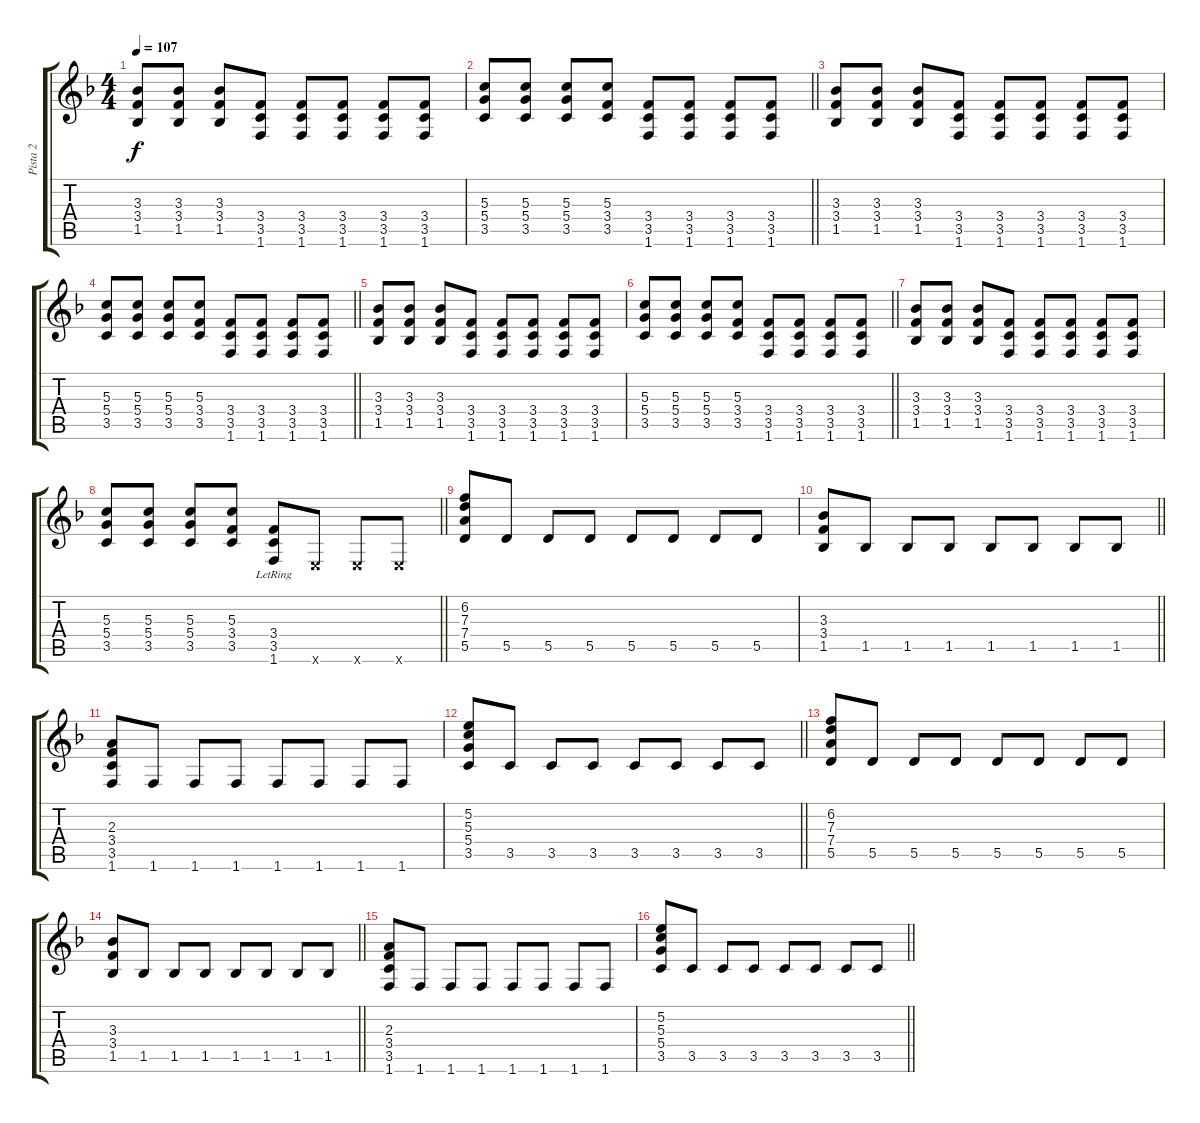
\track ("Pista 2" "Pista 2") {instrument electricguitarmuted}
\staff {score tabs}
\tuning (E4 B3 G3 D3 A2 E2) {hide}
\ts (4 4)
\tempo 107
\clef g2
\ks f
(3.3 3.4 1.5).8{dy f volume 13} (3.3 3.4 1.5).8 (3.3 3.4 1.5).8 (3.4 3.5 1.6).8 (3.4 3.5 1.6).8 (3.4 3.5 1.6).8 (3.4 3.5 1.6).8 (3.4 3.5 1.6).8 |
\barLineRight lightlight
(5.3 5.4 3.5).8 (5.3 5.4 3.5).8 (5.3 5.4 3.5).8 (5.3 3.4 3.5).8 (3.4 3.5 1.6).8 (3.4 3.5 1.6).8 (3.4 3.5 1.6).8 (3.4 3.5 1.6).8 |
(3.3 3.4 1.5).8{volume 13} (3.3 3.4 1.5).8 (3.3 3.4 1.5).8 (3.4 3.5 1.6).8 (3.4 3.5 1.6).8 (3.4 3.5 1.6).8 (3.4 3.5 1.6).8 (3.4 3.5 1.6).8 |
\barLineRight lightlight
(5.3 5.4 3.5).8 (5.3 5.4 3.5).8 (5.3 5.4 3.5).8 (5.3 3.4 3.5).8 (3.4 3.5 1.6).8 (3.4 3.5 1.6).8 (3.4 3.5 1.6).8 (3.4 3.5 1.6).8 |
(3.3 3.4 1.5).8{volume 13} (3.3 3.4 1.5).8 (3.3 3.4 1.5).8 (3.4 3.5 1.6).8 (3.4 3.5 1.6).8 (3.4 3.5 1.6).8 (3.4 3.5 1.6).8 (3.4 3.5 1.6).8 |
\barLineRight lightlight
(5.3 5.4 3.5).8 (5.3 5.4 3.5).8 (5.3 5.4 3.5).8 (5.3 3.4 3.5).8 (3.4 3.5 1.6).8 (3.4 3.5 1.6).8 (3.4 3.5 1.6).8 (3.4 3.5 1.6).8 |
(3.3 3.4 1.5).8{volume 13} (3.3 3.4 1.5).8 (3.3 3.4 1.5).8 (3.4 3.5 1.6).8 (3.4 3.5 1.6).8 (3.4 3.5 1.6).8 (3.4 3.5 1.6).8 (3.4 3.5 1.6).8 |
\barLineRight lightlight
(5.3 5.4 3.5).8 (5.3 5.4 3.5).8 (5.3 5.4 3.5).8 (5.3 3.4 3.5).8 (3.4{lr} 3.5{lr} 1.6{lr}).8 0.6{x}.8 0.6{x}.8 0.6{x}.8 |
(6.2 7.3 7.4 5.5).8 5.5.8 5.5.8 5.5.8 5.5.8 5.5.8 5.5.8 5.5.8 |
\barLineRight lightlight
(3.3 3.4 1.5).8 1.5.8 1.5.8 1.5.8 1.5.8 1.5.8 1.5.8 1.5.8 |
(2.3 3.4 3.5 1.6).8 1.6.8 1.6.8 1.6.8 1.6.8 1.6.8 1.6.8 1.6.8 |
\barLineRight lightlight
(5.2 5.3 5.4 3.5).8 3.5.8 3.5.8 3.5.8 3.5.8 3.5.8 3.5.8 3.5.8 |
(6.2 7.3 7.4 5.5).8 5.5.8 5.5.8 5.5.8 5.5.8 5.5.8 5.5.8 5.5.8 |
\barLineRight lightlight
(3.3 3.4 1.5).8 1.5.8 1.5.8 1.5.8 1.5.8 1.5.8 1.5.8 1.5.8 |
(2.3 3.4 3.5 1.6).8 1.6.8 1.6.8 1.6.8 1.6.8 1.6.8 1.6.8 1.6.8 |
\barLineRight lightlight
(5.2 5.3 5.4 3.5).8 3.5.8 3.5.8 3.5.8 3.5.8 3.5.8 3.5.8 3.5.8
